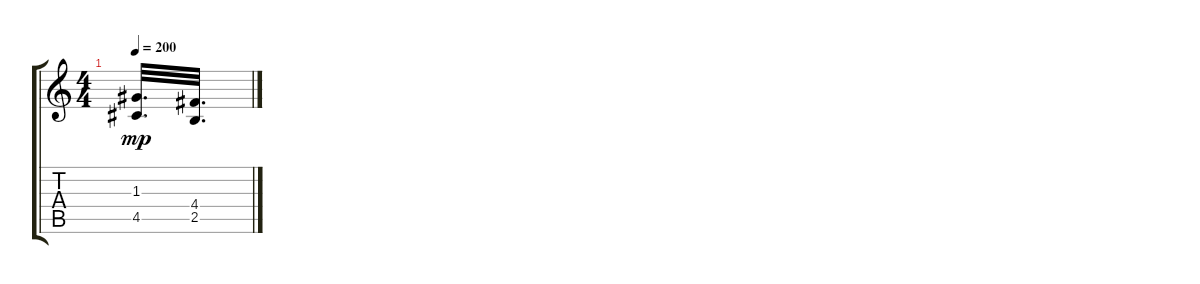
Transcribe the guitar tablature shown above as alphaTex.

\track "" {instrument distortionguitar}
\staff {score tabs}
\tuning (E4 B3 G3 D3 A2 E2) {hide}
\ts (4 4)
\tempo 200
\clef g2
\ks c
(1.3 4.5).32{d dy mp} (4.4 2.5).32{d}
